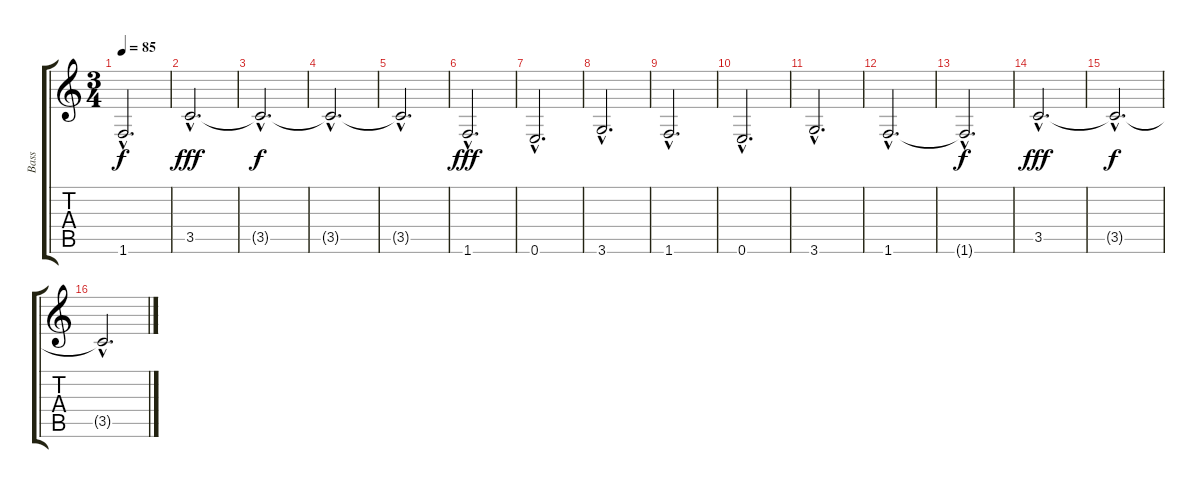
\track ("Bass" "Bass") {instrument fretlessbass}
\staff {score tabs}
\tuning (E4 B3 G3 D3 A2 E2) {hide}
\ts (3 4)
\tempo 85
\clef g2
\ks c
1.6{hac t}.2{d dy f} |
3.5{hac}.2{d dy fff} |
3.5{hac t}.2{d dy f} |
3.5{hac t}.2{d} |
3.5{hac t}.2{d} |
1.6{hac}.2{d dy fff} |
0.6{hac}.2{d} |
3.6{hac}.2{d} |
1.6{hac}.2{d} |
0.6{hac}.2{d} |
3.6{hac}.2{d} |
1.6{hac}.2{d} |
1.6{hac t}.2{d dy f} |
3.5{hac}.2{d dy fff} |
3.5{hac t}.2{d dy f} |
3.5{hac t}.2{d}
